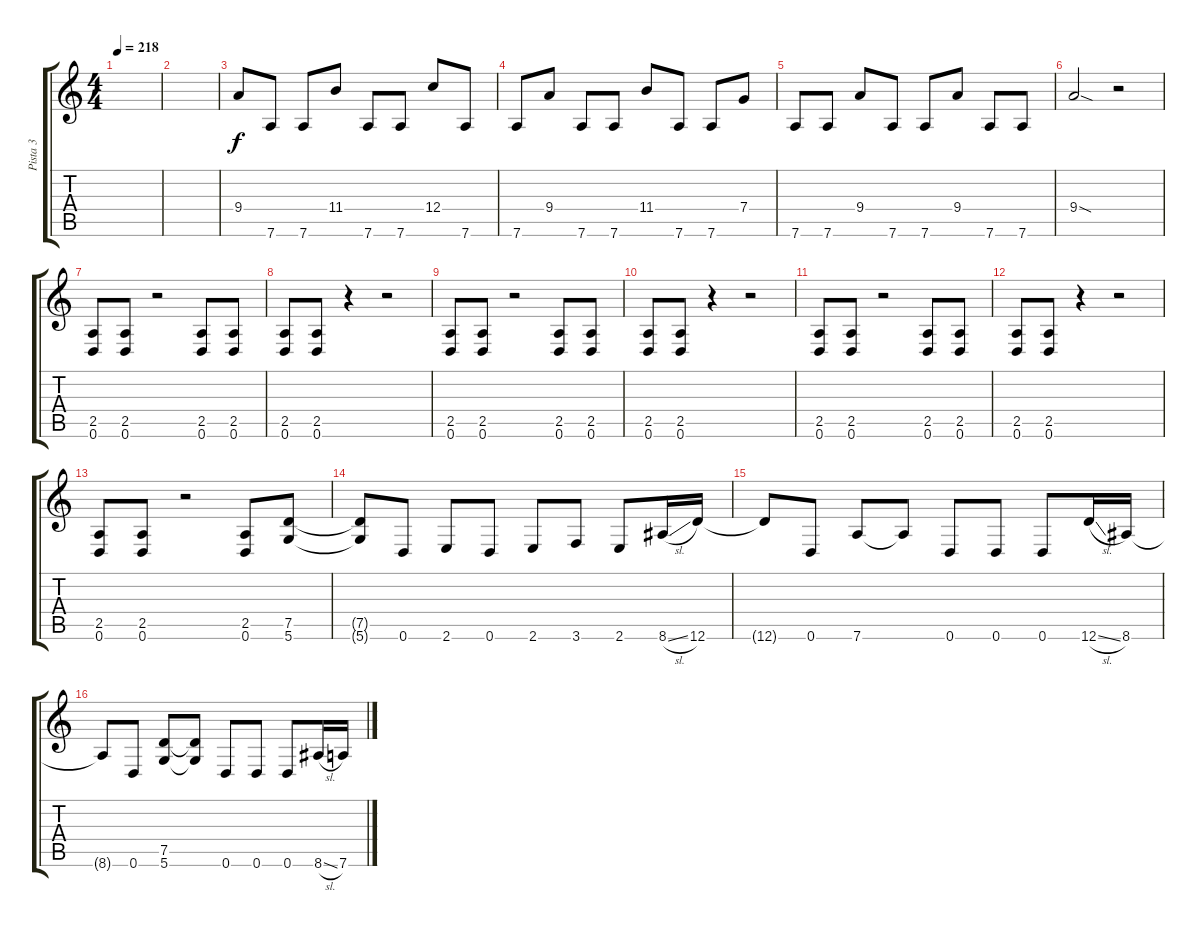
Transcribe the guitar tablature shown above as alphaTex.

\track ("Pista 3" "Pista 3") {instrument distortionguitar}
\staff {score tabs}
\tuning (D4 A3 F3 C3 G2 D2) {hide}
\ts (4 4)
\tempo 218
\clef g2
\ks c
|
|
9.4.8 7.6.8 7.6.8 11.4.8 7.6.8 7.6.8 12.4.8 7.6.8 |
7.6.8 9.4.8 7.6.8 7.6.8 11.4.8 7.6.8 7.6.8 7.4.8 |
7.6.8 7.6.8 9.4.8 7.6.8 7.6.8 9.4.8 7.6.8 7.6.8 |
9.4{sod}.2 r.2 |
(2.5 0.6).8 (2.5 0.6).8 r.2 (2.5 0.6).8 (2.5 0.6).8 |
(2.5 0.6).8 (2.5 0.6).8 r.4 r.2 |
(2.5 0.6).8 (2.5 0.6).8 r.2 (2.5 0.6).8 (2.5 0.6).8 |
(2.5 0.6).8 (2.5 0.6).8 r.4 r.2 |
(2.5 0.6).8 (2.5 0.6).8 r.2 (2.5 0.6).8 (2.5 0.6).8 |
(2.5 0.6).8 (2.5 0.6).8 r.4 r.2 |
(2.5 0.6).8 (2.5 0.6).8 r.2 (2.5 0.6).8 (7.5 5.6).8 |
(7.5{t} 5.6{t}).8 0.6.8 2.6.8 0.6.8 2.6.8 3.6.8 2.6.8 8.6{sl}.16 12.6.16 |
12.6{t}.8 0.6.8 7.6.8 7.6{t}.8 0.6.8 0.6.8 0.6.8 12.6{sl}.16 8.6.16 |
8.6{t}.8 0.6.8 (7.5 5.6).8 (7.5{t} 5.6{t}).8 0.6.8 0.6.8 0.6.8 8.6{sl}.16 7.6.16
